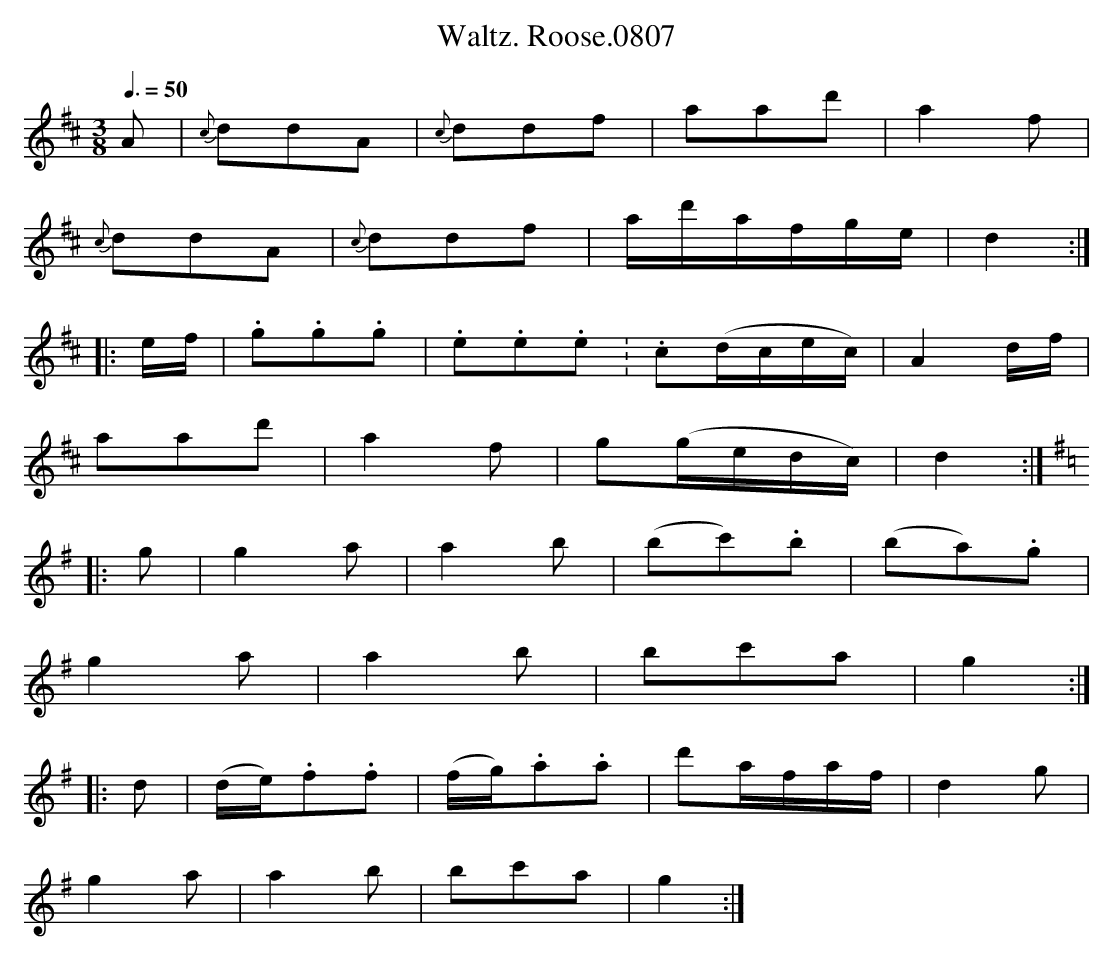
X:1
T:Waltz. Roose.0807
M:3/8
L:1/8
Q:3/8=50
K:D
A | {c}ddA | {c}ddf | aad' | a2 f |
{c}ddA | {c}ddf | a/d'/a/f/g/e/ |d2 :|
|:e/f/ | .g.g.g | .e.e.e. | .c(d/c/e/c/) | A2 d/f/ |
aad' | a2 f | g(g/e/d/c/) | d2 :|
K:G
|:g | g2 a | a2 b | (bc').b | (ba).g |
g2 a | a2 b | bc'a | g2:|
|: d | (d/e/).f.f | (f/g/).a.a | d'a/f/a/f/ | d2g |
g2 a | a2 b | bc'a | g2:|
